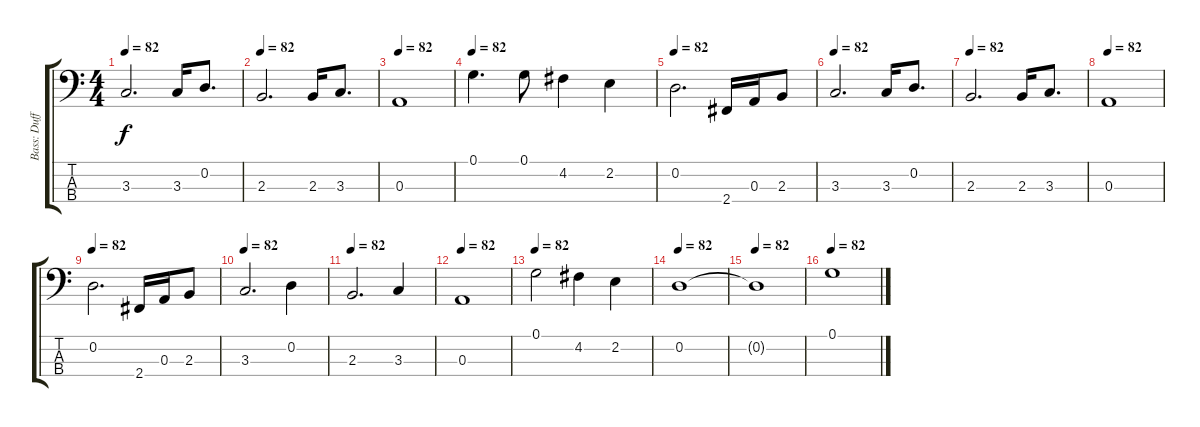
\track ("Bass: Duff" "Bass: Duff") {instrument fretlessbass}
\staff {score tabs}
\tuning (G2 D2 A1 E1) {hide}
\ts (4 4)
\tempo 82
\clef f4
\ks c
3.3.2{d dy f} 3.3.16 0.2.8{d} |
\tempo 82
2.3.2{d} 2.3.16 3.3.8{d} |
\tempo 82
0.3.1 |
\tempo 82
0.1.4{d} 0.1.8 4.2.4 2.2.4 |
\tempo 82
0.2.2{d} 2.4.16 0.3.16 2.3.8 |
\tempo 82
3.3.2{d} 3.3.16 0.2.8{d} |
\tempo 82
2.3.2{d} 2.3.16 3.3.8{d} |
\tempo 82
0.3.1 |
\tempo 82
0.2.2{d} 2.4.16 0.3.16 2.3.8 |
\tempo 82
3.3.2{d} 0.2.4 |
\tempo 82
2.3.2{d} 3.3.4 |
\tempo 82
0.3.1 |
\tempo 82
0.1.2 4.2.4 2.2.4 |
\tempo 82
0.2.1 |
\tempo 82
0.2{t}.1 |
\tempo 82
0.1.1
